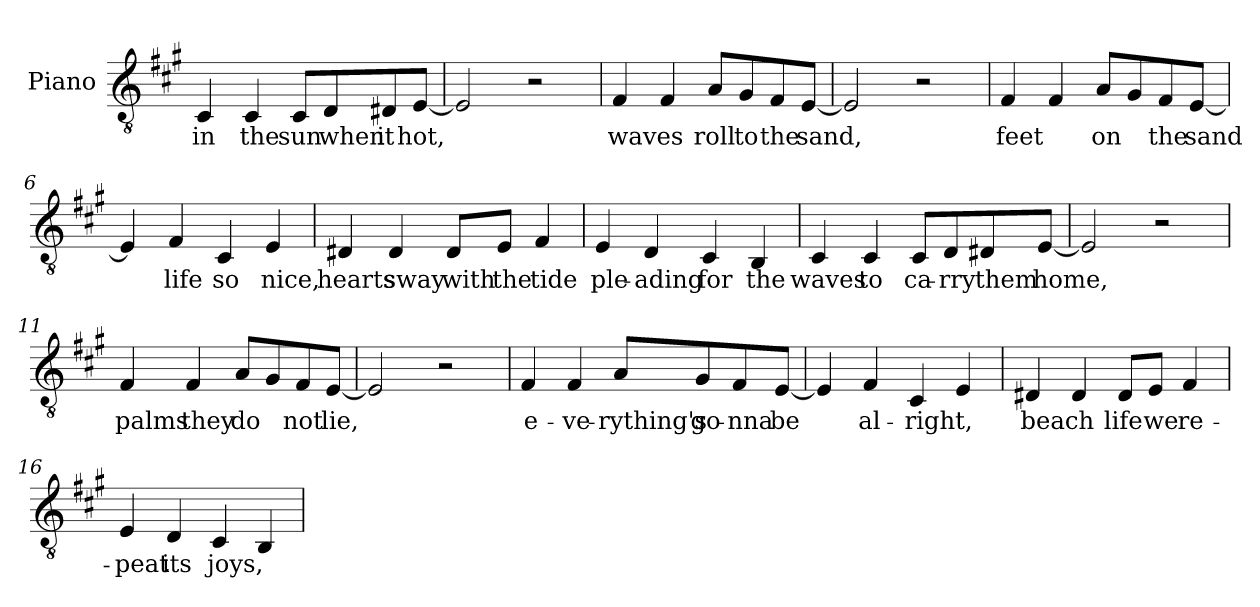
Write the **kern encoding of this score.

**kern	**text
*part1	*part1
*staff1	*staff1
*I"Piano	*
*I'Pno	*
*clefGv2	*
*k[f#c#g#]	*
=1	=1
!	!LO:LY:b
4C#/	in
!	!LO:LY:b
4C#/	the
!	!LO:LY:b
8C#/L	sun
!	!LO:LY:b
8D/	when
!	!LO:LY:b
8D#X/	it
!	!LO:LY:b
[8E/J	hot,
=2	=2
2E/]	.
2r	.
=3	=3
!	!LO:LY:b
4F#/	waves
4F#/	.
!	!LO:LY:b
8A/L	roll
!	!LO:LY:b
8G#/	to
!	!LO:LY:b
8F#/	the
!	!LO:LY:b
[8E/J	sand,
=4	=4
2E/]	.
2r	.
=5	=5
!	!LO:LY:b
4F#/	feet
4F#/	.
!	!LO:LY:b
8A/L	on
8G#/	.
!	!LO:LY:b
8F#/	the
!	!LO:LY:b
[8E/J	sand
!!LO:LB:g=z
=6	=6
4E/]	.
!	!LO:LY:b
4F#/	life
!	!LO:LY:b
4C#/	so
!	!LO:LY:b
4E/	nice,
=7	=7
!	!LO:LY:b
4D#X/	hearts
!	!LO:LY:b
4D#/	sway
!	!LO:LY:b
8D#/L	with
!	!LO:LY:b
8E/J	the
!	!LO:LY:b
4F#/	tide
=8	=8
!	!LO:LY:b
4E/	ple-
!	!LO:LY:b
4D/	-ading
!	!LO:LY:b
4C#/	for
!	!LO:LY:b
4BB/	the
!!LO:LB:g=z
=9	=9
!	!LO:LY:b
4C#/	waves
!	!LO:LY:b
4C#/	to
!	!LO:LY:b
8C#/L	ca-
!	!LO:LY:b
8D/	-rry
!	!LO:LY:b
8D#X/	them
!	!LO:LY:b
[8E/J	home,
=10	=10
2E/]	.
2r	.
=11	=11
!	!LO:LY:b
4F#/	palms
!	!LO:LY:b
4F#/	they
!	!LO:LY:b
8A/L	do
8G#/	.
!	!LO:LY:b
8F#/	not
!	!LO:LY:b
[8E/J	lie,
=12	=12
2E/]	.
2r	.
!!LO:LB:g=z
=13	=13
!	!LO:LY:b
4F#/	e-
!	!LO:LY:b
4F#/	ve-
!	!LO:LY:b
8A/L	-rything's
!	!LO:LY:b
8G#/	go-
!	!LO:LY:b
8F#/	-nna
!	!LO:LY:b
[8E/J	be
=14	=14
4E/]	.
!	!LO:LY:b
4F#/	al-
!	!LO:LY:b
4C#/	-right,
4E/	.
=15	=15
!	!LO:LY:b
4D#X/	beach
4D#/	.
!	!LO:LY:b
8D#/L	life
!	!LO:LY:b
8E/J	we
!	!LO:LY:b
4F#/	re-
=16	=16
!	!LO:LY:b
4E/	-peat
!	!LO:LY:b
4D/	its
!	!LO:LY:b
4C#/	joys,
4BB/	.
=	=
*-	*-
